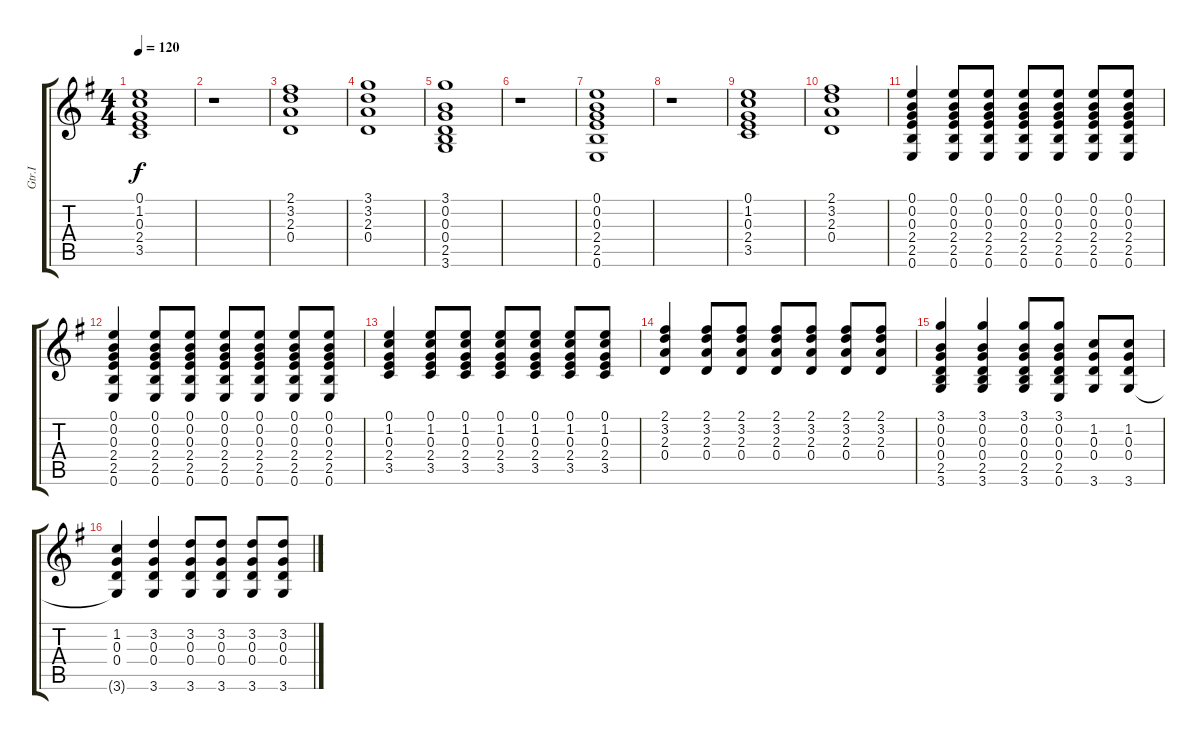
\track ("Gtr.I" "Gtr.I") {instrument acousticguitarsteel}
\staff {score tabs}
\tuning (E4 B3 G3 D3 A2 E2) {hide}
\ts (4 4)
\tempo 120
\clef g2
\ks eminor
(0.1 1.2 0.3 2.4 3.5).1{dy f} |
r.1 |
(2.1 3.2 2.3 0.4).1 |
(3.1 3.2 2.3 0.4).1 |
(3.1 0.2 0.3 0.4 2.5 3.6).1 |
r.1 |
(0.1 0.2 0.3 2.4 2.5 0.6).1 |
r.1 |
(0.1 1.2 0.3 2.4 3.5).1 |
(2.1 3.2 2.3 0.4).1 |
(0.1 0.2 0.3 2.4 2.5 0.6).4 (0.1 0.2 0.3 2.4 2.5 0.6).8 (0.1 0.2 0.3 2.4 2.5 0.6).8 (0.1 0.2 0.3 2.4 2.5 0.6).8 (0.1 0.2 0.3 2.4 2.5 0.6).8 (0.1 0.2 0.3 2.4 2.5 0.6).8 (0.1 0.2 0.3 2.4 2.5 0.6).8 |
(0.1 0.2 0.3 2.4 2.5 0.6).4 (0.1 0.2 0.3 2.4 2.5 0.6).8 (0.1 0.2 0.3 2.4 2.5 0.6).8 (0.1 0.2 0.3 2.4 2.5 0.6).8 (0.1 0.2 0.3 2.4 2.5 0.6).8 (0.1 0.2 0.3 2.4 2.5 0.6).8 (0.1 0.2 0.3 2.4 2.5 0.6).8 |
(0.1 1.2 0.3 2.4 3.5).4 (0.1 1.2 0.3 2.4 3.5).8 (0.1 1.2 0.3 2.4 3.5).8 (0.1 1.2 0.3 2.4 3.5).8 (0.1 1.2 0.3 2.4 3.5).8 (0.1 1.2 0.3 2.4 3.5).8 (0.1 1.2 0.3 2.4 3.5).8 |
(2.1 3.2 2.3 0.4).4 (2.1 3.2 2.3 0.4).8 (2.1 3.2 2.3 0.4).8 (2.1 3.2 2.3 0.4).8 (2.1 3.2 2.3 0.4).8 (2.1 3.2 2.3 0.4).8 (2.1 3.2 2.3 0.4).8 |
(3.1 0.2 0.3 0.4 2.5 3.6).4 (3.1 0.2 0.3 0.4 2.5 3.6).4 (3.1 0.2 0.3 0.4 2.5 3.6).8 (3.1 0.2 0.3 0.4 2.5 0.6).8 (1.2 0.3 0.4 3.6).8 (1.2 0.3 0.4 3.6).8 |
(1.2 0.3 0.4 3.6{t}).4 (3.2 0.3 0.4 3.6).4 (3.2 0.3 0.4 3.6).8 (3.2 0.3 0.4 3.6).8 (3.2 0.3 0.4 3.6).8 (3.2 0.3 0.4 3.6).8
